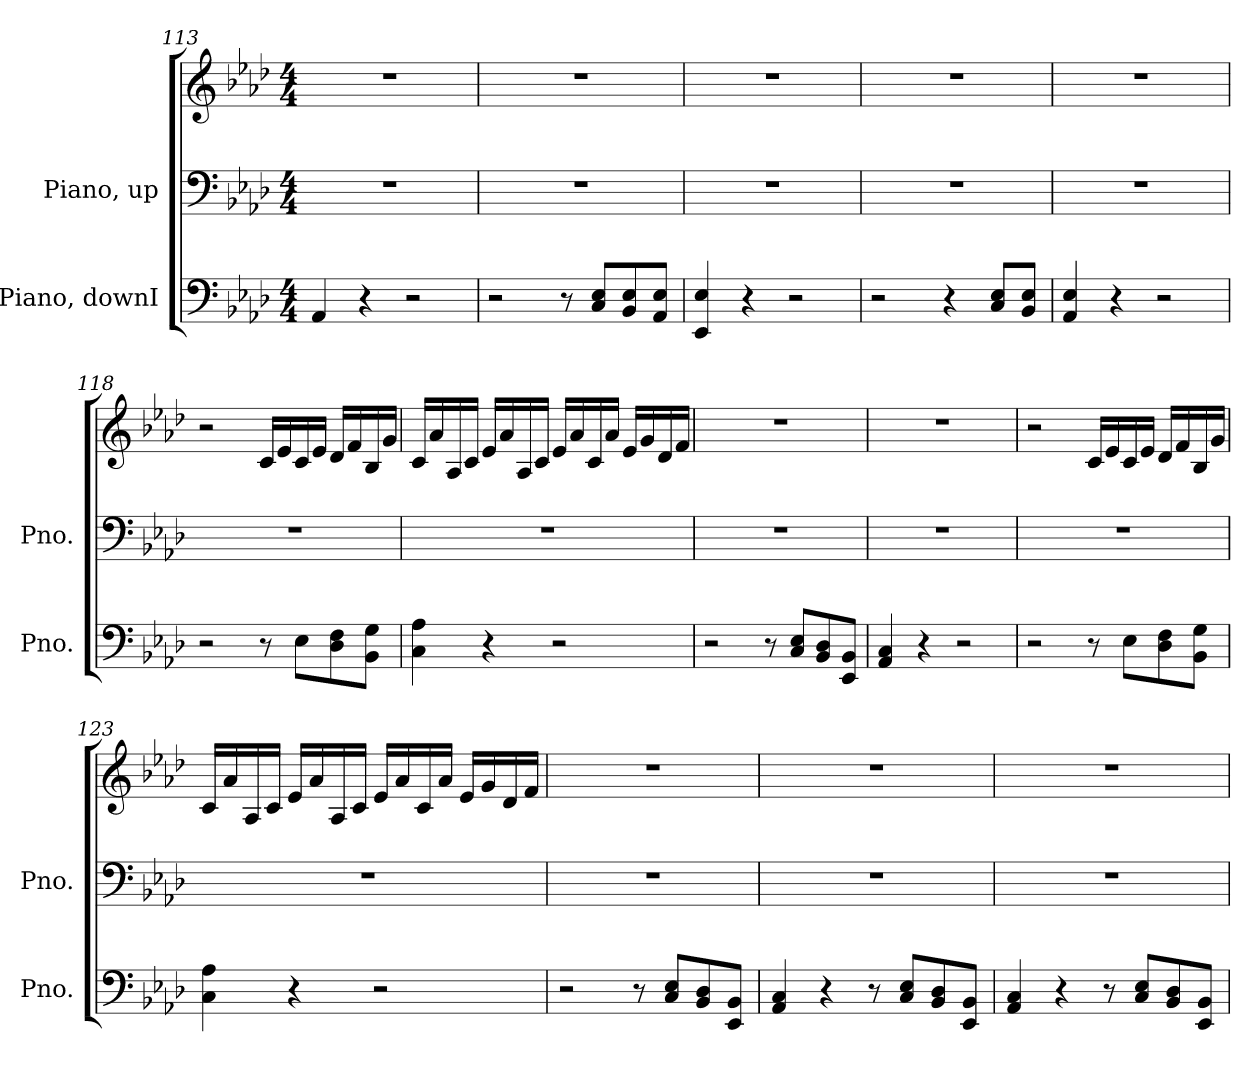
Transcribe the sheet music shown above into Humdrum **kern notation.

**kern	**kern	**kern
*part2	*part1	*part1
*staff3	*staff2	*staff1
*I"Piano, downI	*I"Piano, up	*
*I'Pno.	*I'Pno.	*
*clefF4	*clefF4	*clefG2
*k[b-e-a-d-]	*k[b-e-a-d-]	*k[b-e-a-d-]
*M4/4	*M4/4	*M4/4
=113	=113	=113
4AA-/	1r	1r
4r	.	.
2r	.	.
=114	=114	=114
2r	1r	1r
8r	.	.
8C/ 8E-/L	.	.
8BB-/ 8E-/	.	.
8AA-/ 8E-/J	.	.
=115	=115	=115
4EE-/ 4E-/	1r	1r
4r	.	.
2r	.	.
=116	=116	=116
2r	1r	1r
4r	.	.
8C/ 8E-/L	.	.
8BB-/ 8E-/J	.	.
=117	=117	=117
4AA-/ 4E-/	1r	1r
4r	.	.
2r	.	.
!!LO:PB:g=z
=118	=118	=118
2r	1r	2r
8r	.	16c/LL
.	.	16e-/
8E-\L	.	16c/
.	.	16e-/JJ
8D-\ 8F\	.	16d-/LL
.	.	16f/
8BB-\ 8G\J	.	16B-/
.	.	16g/JJ
=119	=119	=119
4C\ 4A-\	1r	16c/LL
.	.	16a-/
.	.	16A-/
.	.	16c/JJ
4r	.	16e-/LL
.	.	16a-/
.	.	16A-/
.	.	16c/JJ
2r	.	16e-/LL
.	.	16a-/
.	.	16c/
.	.	16a-/JJ
.	.	16e-/LL
.	.	16g/
.	.	16d-/
.	.	16f/JJ
=120	=120	=120
2r	1r	1r
8r	.	.
8C/ 8E-/L	.	.
8BB-/ 8D-/	.	.
8EE-/ 8BB-/J	.	.
=121	=121	=121
4AA-/ 4C/	1r	1r
4r	.	.
2r	.	.
!!LO:LB:g=z
=122	=122	=122
2r	1r	2r
8r	.	16c/LL
.	.	16e-/
8E-\L	.	16c/
.	.	16e-/JJ
8D-\ 8F\	.	16d-/LL
.	.	16f/
8BB-\ 8G\J	.	16B-/
.	.	16g/JJ
=123	=123	=123
4C\ 4A-\	1r	16c/LL
.	.	16a-/
.	.	16A-/
.	.	16c/JJ
4r	.	16e-/LL
.	.	16a-/
.	.	16A-/
.	.	16c/JJ
2r	.	16e-/LL
.	.	16a-/
.	.	16c/
.	.	16a-/JJ
.	.	16e-/LL
.	.	16g/
.	.	16d-/
.	.	16f/JJ
=124	=124	=124
2r	1r	1r
8r	.	.
8C/ 8E-/L	.	.
8BB-/ 8D-/	.	.
8EE-/ 8BB-/J	.	.
=125	=125	=125
4AA-/ 4C/	1r	1r
4r	.	.
8r	.	.
8C/ 8E-/L	.	.
8BB-/ 8D-/	.	.
8EE-/ 8BB-/J	.	.
!!LO:LB:g=z
=126	=126	=126
4AA-/ 4C/	1r	1r
4r	.	.
8r	.	.
8C/ 8E-/L	.	.
8BB-/ 8D-/	.	.
8EE-/ 8BB-/J	.	.
=	=	=
*-	*-	*-
